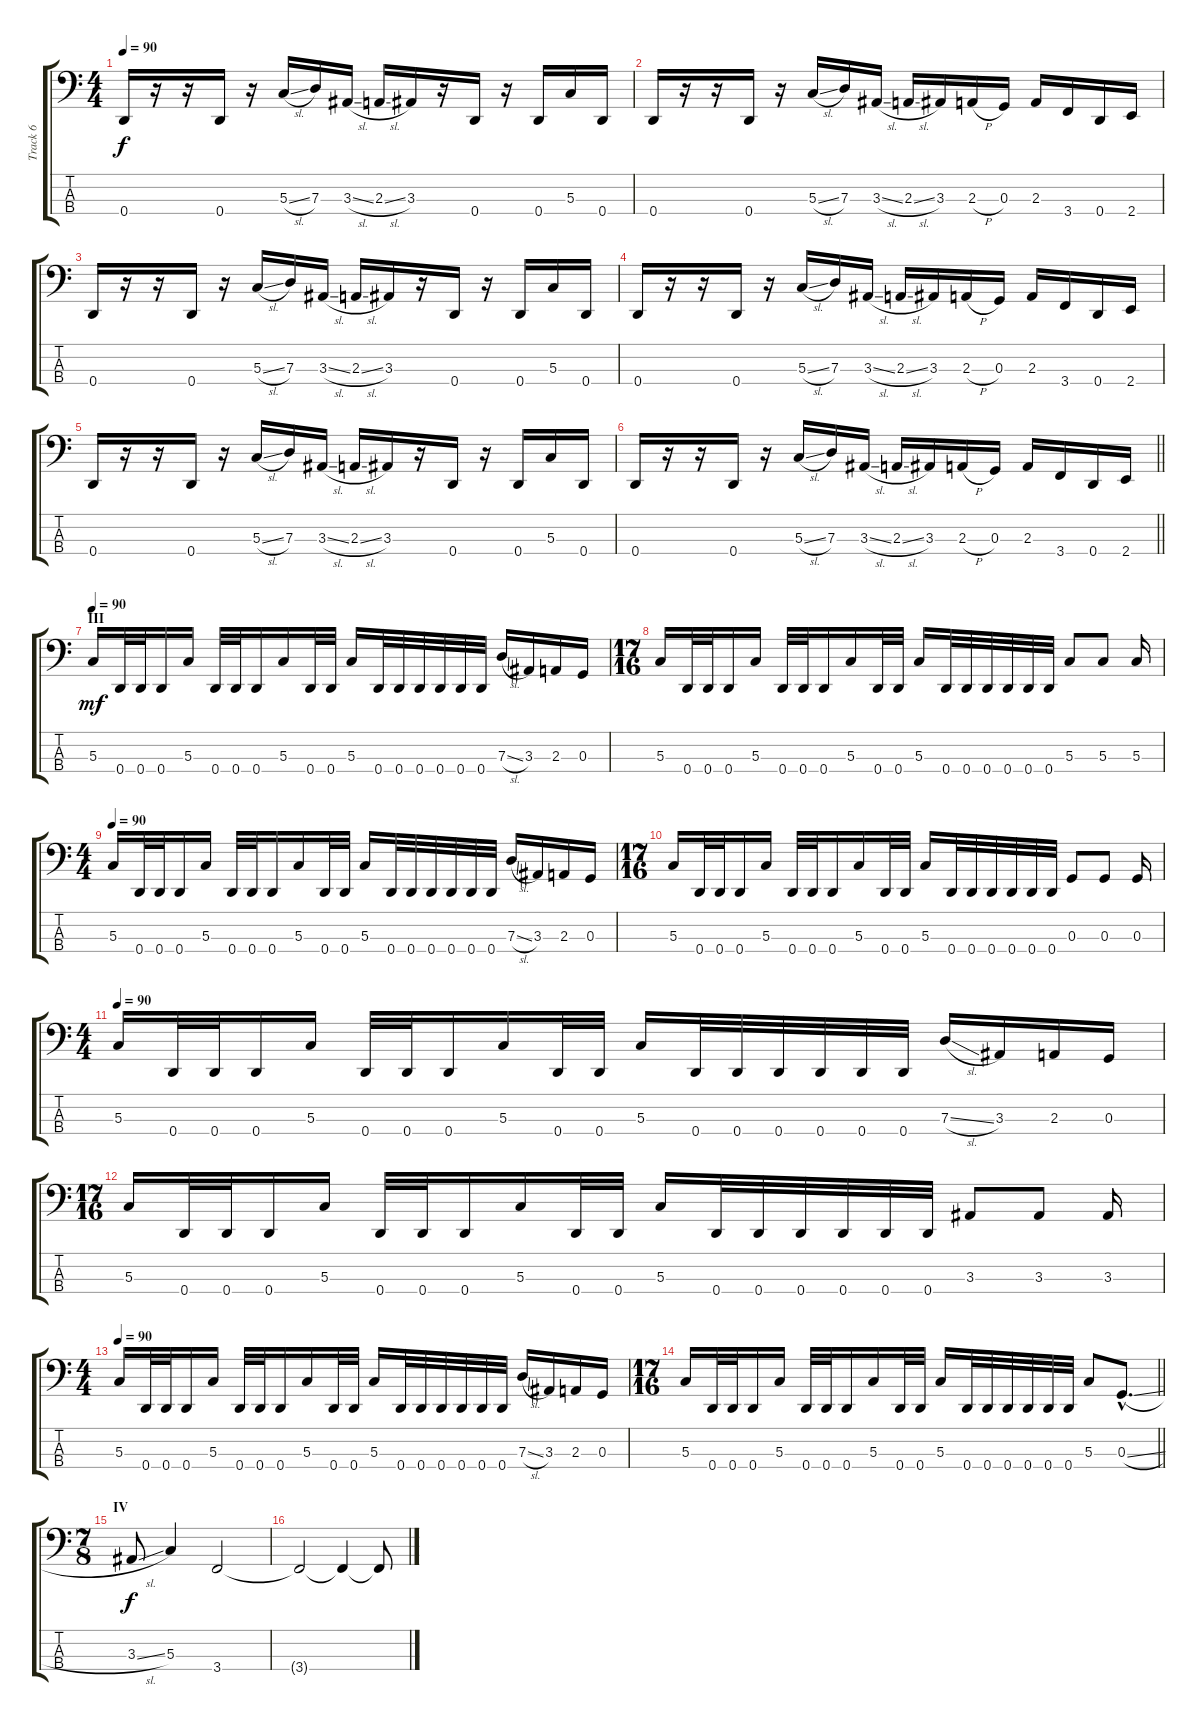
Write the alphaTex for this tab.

\track ("Track 6" "Track 6") {instrument fretlessbass}
\staff {score tabs}
\tuning (F2 C2 G1 D1) {hide}
\ts (4 4)
\tempo 90
\clef f4
\ks c
0.4.16{dy f} r.16 r.16 0.4.16 r.16 5.3{sl}.16 7.3.16 3.3{sl}.16 2.3{sl}.16 3.3.16 r.16 0.4.16 r.16 0.4.16 5.3.16 0.4.16 |
0.4.16 r.16 r.16 0.4.16 r.16 5.3{sl}.16 7.3.16 3.3{sl}.16 2.3{sl}.16 3.3.16 2.3{h}.16 0.3.16 2.3.16 3.4.16 0.4.16 2.4.16 |
0.4.16 r.16 r.16 0.4.16 r.16 5.3{sl}.16 7.3.16 3.3{sl}.16 2.3{sl}.16 3.3.16 r.16 0.4.16 r.16 0.4.16 5.3.16 0.4.16 |
0.4.16 r.16 r.16 0.4.16 r.16 5.3{sl}.16 7.3.16 3.3{sl}.16 2.3{sl}.16 3.3.16 2.3{h}.16 0.3.16 2.3.16 3.4.16 0.4.16 2.4.16 |
0.4.16 r.16 r.16 0.4.16 r.16 5.3{sl}.16 7.3.16 3.3{sl}.16 2.3{sl}.16 3.3.16 r.16 0.4.16 r.16 0.4.16 5.3.16 0.4.16 |
\barLineRight lightlight
0.4.16 r.16 r.16 0.4.16 r.16 5.3{sl}.16 7.3.16 3.3{sl}.16 2.3{sl}.16 3.3.16 2.3{h}.16 0.3.16 2.3.16 3.4.16 0.4.16 2.4.16 |
\section ("" "III")
\tempo 90
5.3.16{dy mf instrument electricbassfinger} 0.4.32 0.4.32 0.4.16 5.3.16 0.4.32 0.4.32 0.4.16 5.3.16 0.4.32 0.4.32 5.3.16 0.4.32 0.4.32 0.4.32 0.4.32 0.4.32 0.4.32 7.3{sl}.16 3.3.16 2.3.16 0.3.16 |
\ts (17 16)
5.3.16 0.4.32 0.4.32 0.4.16 5.3.16 0.4.32 0.4.32 0.4.16 5.3.16 0.4.32 0.4.32 5.3.16 0.4.32 0.4.32 0.4.32 0.4.32 0.4.32 0.4.32 5.3.8 5.3.8 5.3.16 |
\ts (4 4)
\tempo 90
5.3.16 0.4.32 0.4.32 0.4.16 5.3.16 0.4.32 0.4.32 0.4.16 5.3.16 0.4.32 0.4.32 5.3.16 0.4.32 0.4.32 0.4.32 0.4.32 0.4.32 0.4.32 7.3{sl}.16 3.3.16 2.3.16 0.3.16 |
\ts (17 16)
5.3.16 0.4.32 0.4.32 0.4.16 5.3.16 0.4.32 0.4.32 0.4.16 5.3.16 0.4.32 0.4.32 5.3.16 0.4.32 0.4.32 0.4.32 0.4.32 0.4.32 0.4.32 0.3.8 0.3.8 0.3.16 |
\ts (4 4)
\tempo 90
5.3.16 0.4.32 0.4.32 0.4.16 5.3.16 0.4.32 0.4.32 0.4.16 5.3.16 0.4.32 0.4.32 5.3.16 0.4.32 0.4.32 0.4.32 0.4.32 0.4.32 0.4.32 7.3{sl}.16 3.3.16 2.3.16 0.3.16 |
\ts (17 16)
5.3.16 0.4.32 0.4.32 0.4.16 5.3.16 0.4.32 0.4.32 0.4.16 5.3.16 0.4.32 0.4.32 5.3.16 0.4.32 0.4.32 0.4.32 0.4.32 0.4.32 0.4.32 3.3.8 3.3.8 3.3.16 |
\ts (4 4)
\tempo 90
5.3.16 0.4.32 0.4.32 0.4.16 5.3.16 0.4.32 0.4.32 0.4.16 5.3.16 0.4.32 0.4.32 5.3.16 0.4.32 0.4.32 0.4.32 0.4.32 0.4.32 0.4.32 7.3{sl}.16 3.3.16 2.3.16 0.3.16 |
\ts (17 16)
\barLineRight lightlight
5.3.16 0.4.32 0.4.32 0.4.16 5.3.16 0.4.32 0.4.32 0.4.16 5.3.16 0.4.32 0.4.32 5.3.16 0.4.32 0.4.32 0.4.32 0.4.32 0.4.32 0.4.32 5.3.8 0.3{sl hac}.8{d} |
\ts (7 8)
\section ("" "IV")
3.3{sl}.8{dy f} 5.3.4 3.4.2 |
3.4{t}.2 3.4{t}.4 3.4{t}.8
